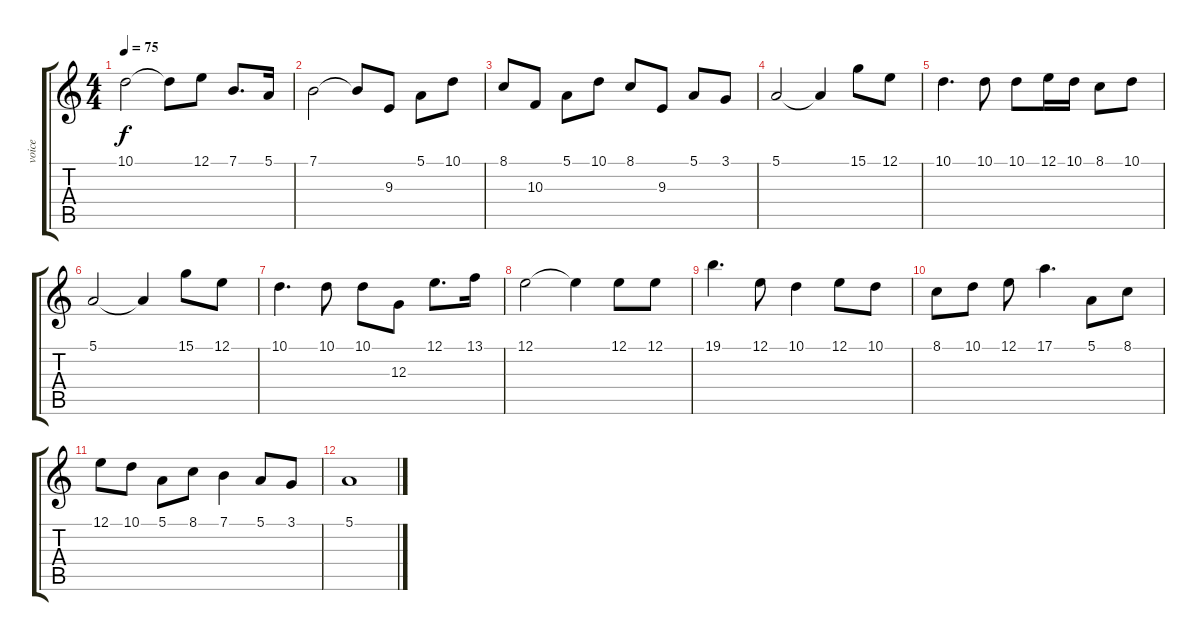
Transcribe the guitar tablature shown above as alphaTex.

\track ("voice" "voice") {instrument acousticgrandpiano}
\staff {score tabs}
\tuning (E4 B3 G3 D3 A2 E2) {hide}
\ts (4 4)
\tempo 75
\clef g2
\ks c
10.1.2{dy f} 10.1{t}.8 12.1.8 7.1.8{d} 5.1.16 |
7.1.2 7.1{t}.8 9.3.8 5.1.8 10.1.8 |
8.1.8 10.3.8 5.1.8 10.1.8 8.1.8 9.3.8 5.1.8 3.1.8 |
5.1.2 5.1{t}.4 15.1.8 12.1.8 |
10.1.4{d} 10.1.8 10.1.8 12.1.16 10.1.16 8.1.8 10.1.8 |
5.1.2 5.1{t}.4 15.1.8 12.1.8 |
10.1.4{d} 10.1.8 10.1.8 12.3.8 12.1.8{d} 13.1.16 |
12.1.2 12.1{t}.4 12.1.8 12.1.8 |
19.1.4{d} 12.1.8 10.1.4 12.1.8 10.1.8 |
8.1.8 10.1.8 12.1.8 17.1.4{d} 5.1.8 8.1.8 |
12.1.8 10.1.8 5.1.8 8.1.8 7.1.4 5.1.8 3.1.8 |
5.1.1
